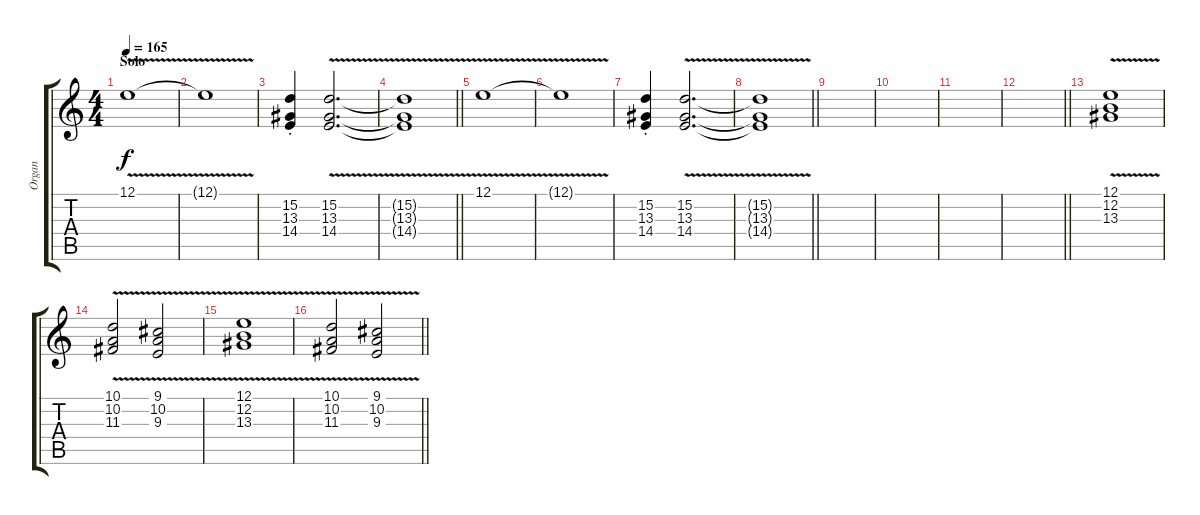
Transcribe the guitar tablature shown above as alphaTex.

\track ("Organ" "Organ") {instrument drawbarorgan}
\staff {score tabs}
\tuning (E4 B3 G3 D3 A2 E2) {hide}
\ts (4 4)
\section ("" "Solo")
\tempo 165
\clef g2
\ks c
12.1{v}.1{dy f} |
12.1{t}.1 |
(15.2{st} 13.3{st} 14.4{st}).4 (15.2{v} 13.3{v} 14.4{v}).2{d} |
\barLineRight lightlight
(15.2{t} 13.3{t} 14.4{t}).1 |
12.1{v}.1 |
12.1{t}.1 |
(15.2{st} 13.3{st} 14.4{st}).4 (15.2{v} 13.3{v} 14.4{v}).2{d} |
\barLineRight lightlight
(15.2{t} 13.3{t} 14.4{t}).1 |
|
|
|
\barLineRight lightlight
|
(12.1{v} 12.2{v} 13.3{v}).1 |
(10.1{v} 10.2{v} 11.3{v}).2 (9.1{v} 10.2{v} 9.3{v}).2 |
(12.1{v} 12.2{v} 13.3{v}).1 |
\barLineRight lightlight
(10.1{v} 10.2{v} 11.3{v}).2 (9.1{v} 10.2{v} 9.3{v}).2
